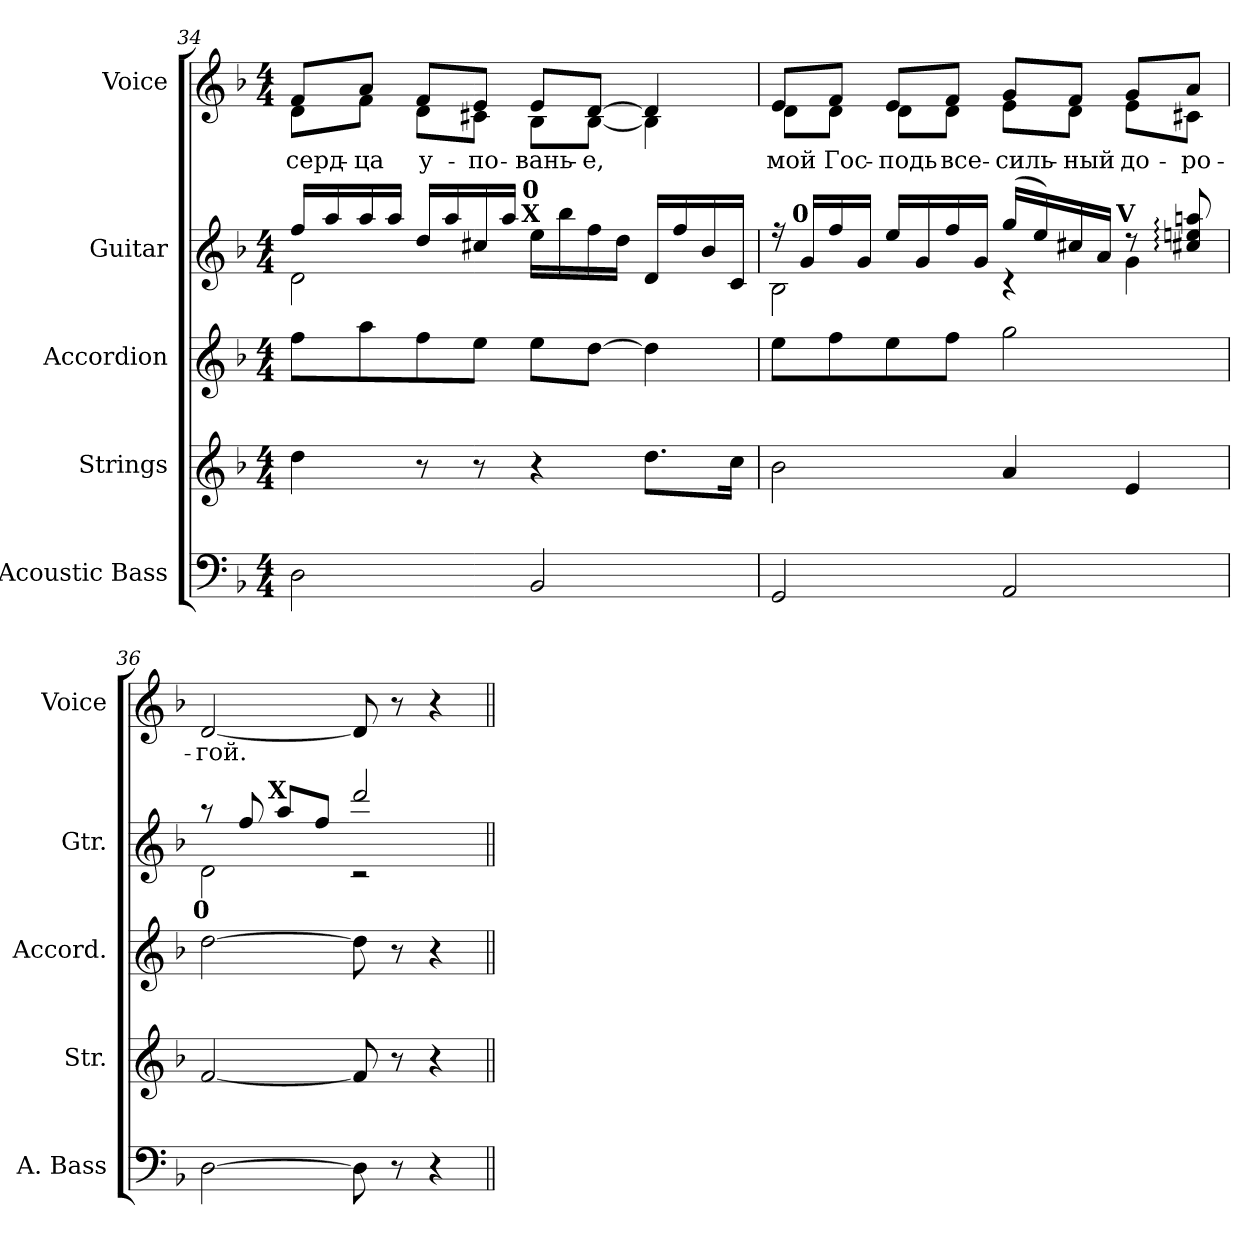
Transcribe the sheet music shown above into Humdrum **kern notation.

**kern	**kern	**kern	**kern	**kern	**text
*part5	*part4	*part3	*part2	*part1	*part1
*staff5	*staff4	*staff3	*staff2	*staff1	*staff1
*I"Acoustic Bass	*I"Strings	*I"Accordion	*I"Guitar	*I"Voice	*
*I'A. Bass	*I'Str.	*I'Accord.	*I'Gtr.	*I'Voice	*
*clefF4	*clefG2	*clefG2	*clefG2	*clefG2	*
*ITrd7c12	*	*	*ITrd7c12	*	*
*k[b-]	*k[b-]	*k[b-]	*k[b-]	*k[b-]	*
*d:	*d:	*d:	*d:	*d:	*
*M4/4	*M4/4	*M4/4	*M4/4	*M4/4	*
=34	=34	=34	=34	=34	=34
*	*	*	*^	*	*
!	!	!	!	!	!	!LO:LY:b:color=#000000
*	*	*	*	*	*^	*
2DDi\	4ddi\	8ffi\L	16fi/LL	2Di\	8fi/L	8di\L	серд-
.	.	.	16ai/	.	.	.	.
!	!	!	!	!	!	!	!LO:LY:b:color=#000000
.	.	8aai\	16ai/	.	8ai/J	8fi\J	-ца
.	.	.	16ai/JJ	.	.	.	.
!	!	!	!	!	!	!	!LO:LY:b:color=#000000
.	8r	8ffi\	16di/LL	.	8fi/L	8di\L	у-
.	.	.	16ai/	.	.	.	.
!	!	!	!	!	!	!	!LO:LY:b:color=#000000
.	8r	8eei\J	16c#Xi/	.	8ei/J	8c#Xi\J	-по-
.	.	.	16ai/JJ	.	.	.	.
!	!	!	!LO:TX:a:B:cj:t=X	!	!	!	!
!	!	!	!LO:TX:a:B:cj:t=0	!	!	!	!
!	!	!	!	!	!	!	!LO:LY:b:color=#000000
2BBB-i/	4r	8eei\L	16ei\LL	2ryy	8ei/L	8B-i\L	-вань-
.	.	.	16b-i\	.	.	.	.
!	!	!	!	!	!	!	!LO:LY:b:color=#000000
.	.	[>8ddi\J	16fi\	.	[>8di/J	[<8B-i\J	-е,
.	.	.	16di\JJ	.	.	.	.
.	8.ddi\L	4ddi\]	16Di/LL	.	4di/]	4B-i\]	.
.	.	.	16fi/	.	.	.	.
.	.	.	16B-i/	.	.	.	.
.	16cci\Jk	.	16Ci/JJ	.	.	.	.
!!LO:PB:g=z	!!
=35	=35	=35	=35	=35	=35	=35	=35
!	!	!	!	!	!	!	!LO:LY:b:color=#000000
2GGGi/	2b-i\	8eei\L	16r	2BB-i\	8ei/L	8di\L	мой
!	!	!	!LO:TX:a:B:cj:t=0	!	!	!	!
.	.	.	16Gi/LL	.	.	.	.
!	!	!	!	!	!	!	!LO:LY:b:color=#000000
.	.	8ffi\	16fi/	.	8fi/J	8di\J	Гос-
.	.	.	16Gi/JJ	.	.	.	.
!	!	!	!	!	!	!	!LO:LY:b:color=#000000
.	.	8eei\	16ei/LL	.	8ei/L	8di\L	-подь
.	.	.	16Gi/	.	.	.	.
!	!	!	!	!	!	!	!LO:LY:b:color=#000000
.	.	8ffi\J	16fi/	.	8fi/J	8di\J	все-
.	.	.	16Gi/JJ	.	.	.	.
!	!	!	!	!	!	!	!LO:LY:b:color=#000000
2AAAi/	4ai/	2ggi\	(16gi/LL	4r	8gi/L	8ei\L	-силь-
.	.	.	16ei/)	.	.	.	.
!	!	!	!	!	!	!	!LO:LY:b:color=#000000
.	.	.	16c#Xi/	.	8fi/J	8di\J	-ный
.	.	.	16Ai/JJ	.	.	.	.
!	!	!	!LO:TX:a:B:cj:t=V	!	!	!	!
!	!	!	!	!	!	!	!LO:LY:b:color=#000000
.	4ei/	.	8r	4Gi\	8gi/L	8ei\L	до-
!	!	!	!	!	!	!	!LO:LY:b:color=#000000
.	.	.	8c#Xi/: 8eni: 8ani:	.	8ai/J	8c#Xi\J	-ро-
*	*	*	*	*	*v	*v	*
=36	=36	=36	=36	=36	=36	=36
*	*	*	*	*	*^	*
!	!	!	!LO:TX:b:B:cj:t=0	!	!	!	!
!	!	!	!	!	!	!	!LO:LY:b:color=#000000
*	*	*	*	*	*v	*v	*
[>2DDi\	[<2fi/	[>2ddi\	8r	2Di\	[<2di/	-гой.
.	.	.	8fi/	.	.	.
!	!	!	!LO:TX:a:B:cj:t=X	!	!	!
.	.	.	8ai/L	.	.	.
.	.	.	8fi/J	.	.	.
8DDi\]	8fi/]	8ddi\]	2ddi/	2r	8di/]	.
8r	8r	8r	.	.	8r	.
4r	4r	4r	.	.	4r	.
*	*	*	*v	*v	*	*
=||	=||	=||	=||	=||	=||
*-	*-	*-	*-	*-	*-
